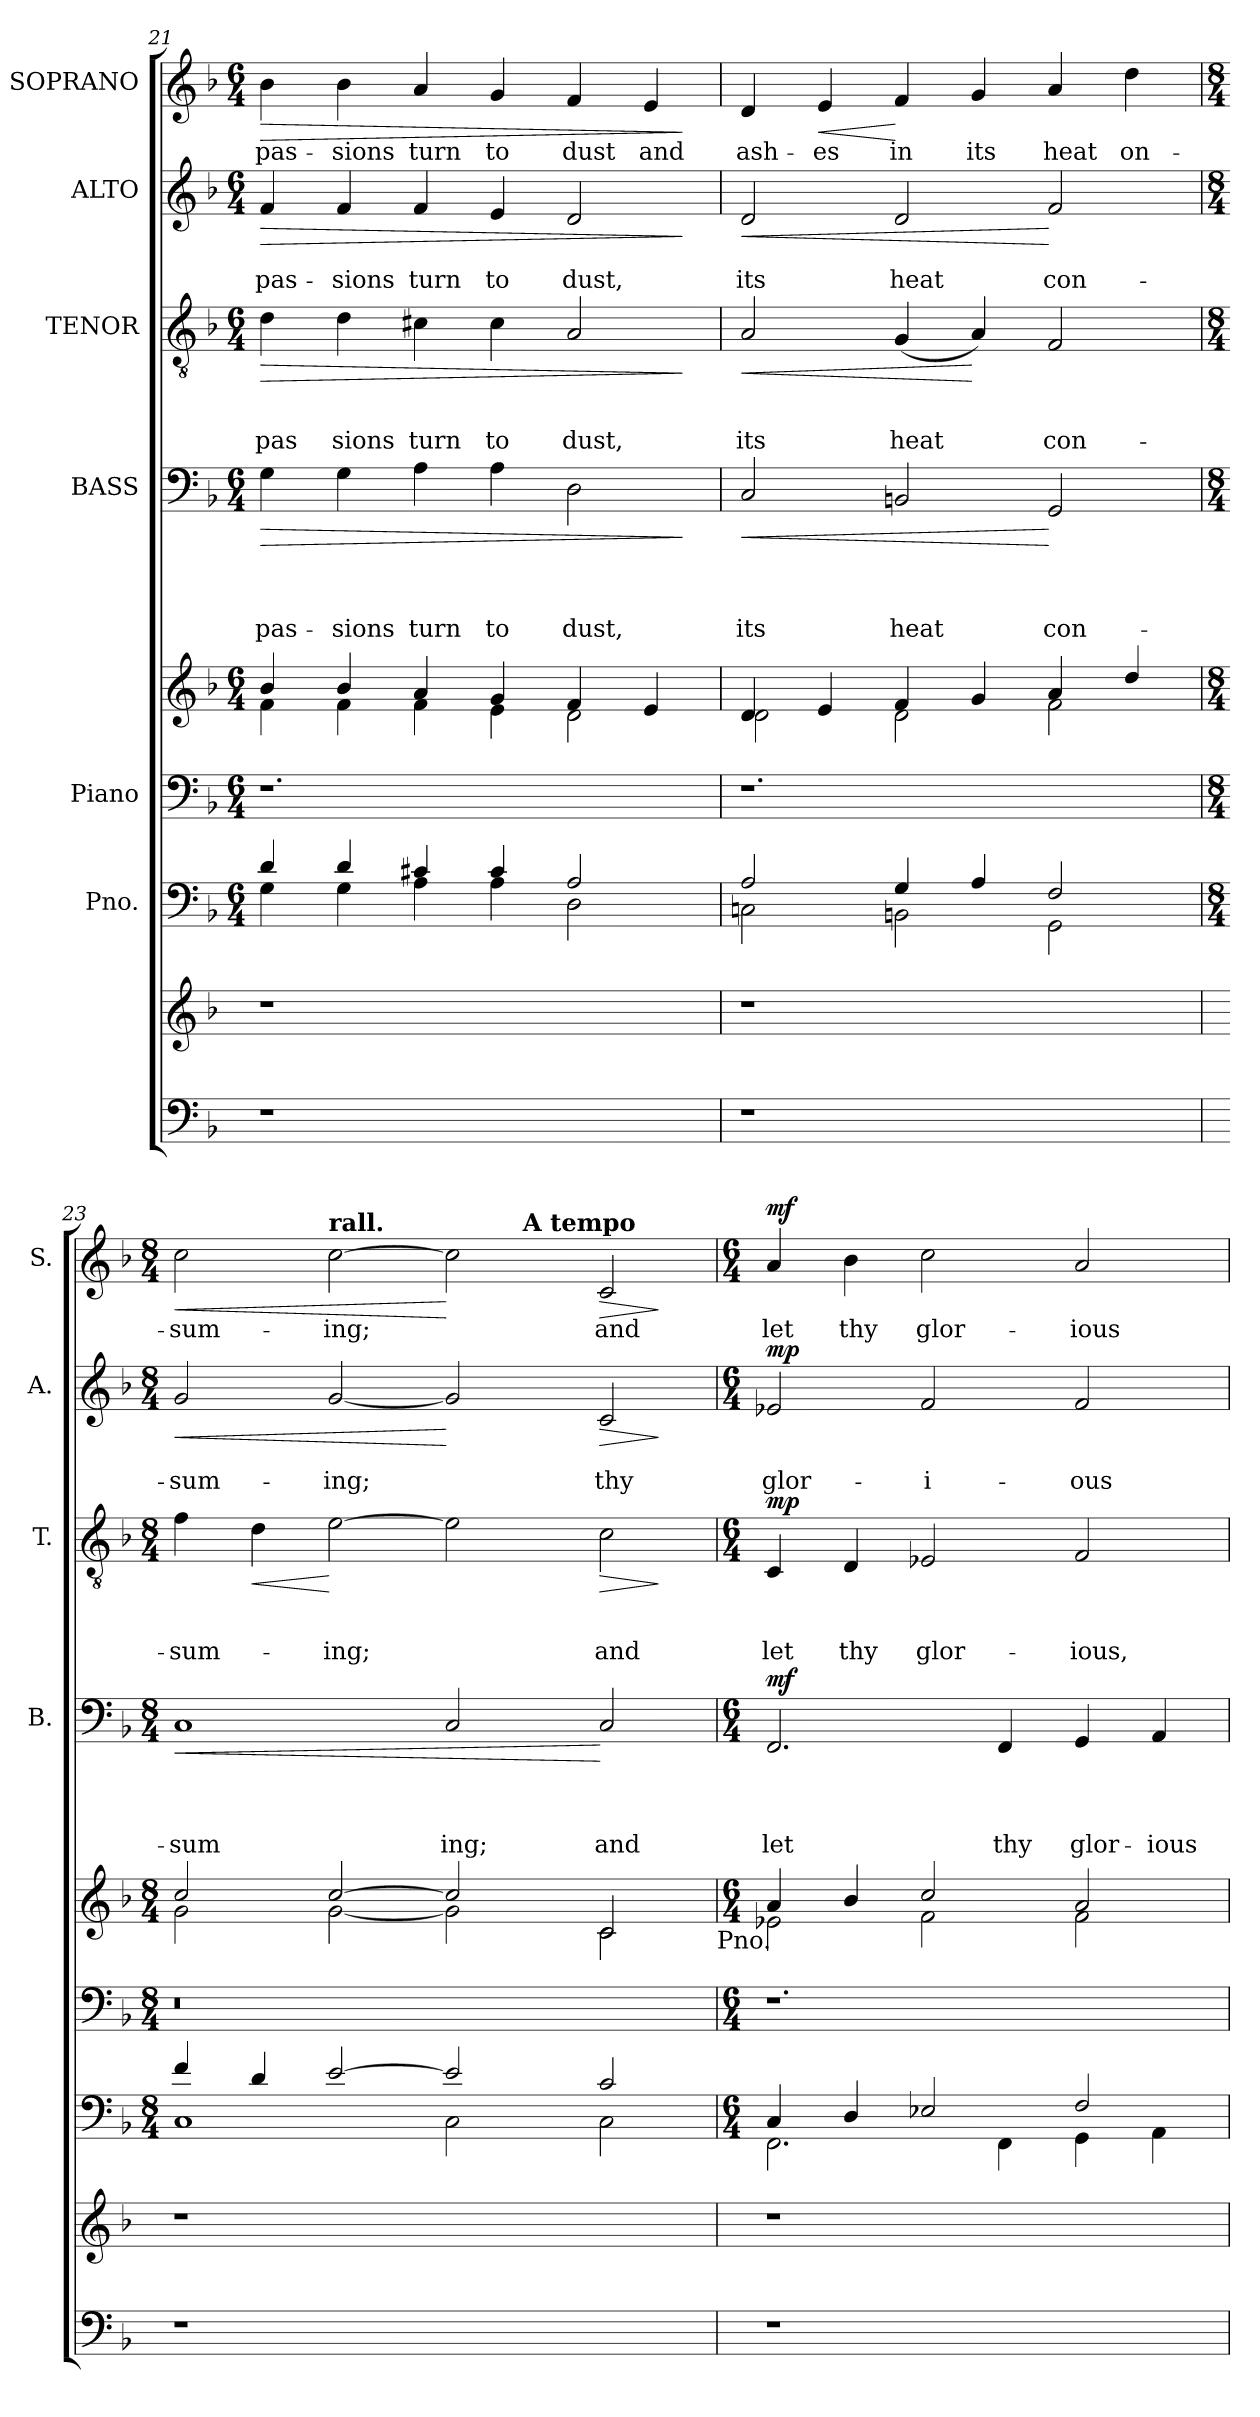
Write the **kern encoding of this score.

**kern	**kern	**kern	**kern	**kern	**kern	**text	**text	**text	**text	**dynam	**kern	**text	**text	**text	**dynam	**kern	**text	**text	**dynam	**kern	**text	**dynam
*part8	*part7	*part6	*part5	*part5	*part4	*part4	*part4	*part4	*part4	*part4	*part3	*part3	*part3	*part3	*part3	*part2	*part2	*part2	*part2	*part1	*part1	*part1
*staff9	*staff8	*staff7	*staff6	*staff5	*staff4	*staff4	*staff4	*staff4	*staff4	*staff4	*staff3	*staff3	*staff3	*staff3	*staff3	*staff2	*staff2	*staff2	*staff2	*staff1	*staff1	*staff1
*	*	*I"Pno.	*I"Piano	*	*I"BASS	*	*	*	*	*	*I"TENOR	*	*	*	*	*I"ALTO	*	*	*	*I"SOPRANO	*	*
*	*	*	*	*	*I'B.	*	*	*	*	*	*I'T.	*	*	*	*	*I'A.	*	*	*	*I'S.	*	*
*clefF4	*clefG2	*clefF4	*clefF4	*clefG2	*clefF4	*	*	*	*	*	*clefGv2	*	*	*	*	*clefG2	*	*	*	*clefG2	*	*
*k[b-]	*k[b-]	*k[b-]	*k[b-]	*k[b-]	*k[b-]	*	*	*	*	*	*k[b-]	*	*	*	*	*k[b-]	*	*	*	*k[b-]	*	*
*F:	*F:	*F:	*F:	*F:	*F:	*	*	*	*	*	*F:	*	*	*	*	*F:	*	*	*	*F:	*	*
*	*	*M6/4	*M6/4	*M6/4	*M6/4	*	*	*	*	*	*M6/4	*	*	*	*	*M6/4	*	*	*	*M6/4	*	*
=21	=21	=21	=21	=21	=21	=21	=21	=21	=21	=21	=21	=21	=21	=21	=21	=21	=21	=21	=21	=21	=21	=21
*	*	*^	*	*^	*	*	*	*	*	*	*	*	*	*	*	*	*	*	*	*	*	*
!	!	!	!	!	!	!	!	!	!	!	!LO:LY:b	!LO:HP:b	!	!	!	!LO:LY:b	!LO:HP:b	!	!	!LO:LY:b	!LO:HP:b	!	!LO:LY:b	!LO:HP:b
1r	1r	4d/	4G\	1.r	4b-/	4f\	4G\	.	.	.	pas-	>	4d\	.	.	pas	>	4f/	.	pas-	>	4b-\	pas-	>
!	!	!	!	!	!	!	!	!	!	!	!LO:LY:b	!	!	!	!	!LO:LY:b	!	!	!	!LO:LY:b	!	!	!LO:LY:b	!
.	.	4d/	4G\	.	4b-/	4f\	4G\	.	.	.	-sions	.	4d\	.	.	sions	.	4f/	.	-sions	.	4b-\	-sions	.
!	!	!	!	!	!	!	!	!	!	!	!LO:LY:b	!	!	!	!	!LO:LY:b	!	!	!	!LO:LY:b	!	!	!LO:LY:b	!
.	.	4c#X/	4A\	.	4a/	4f\	4A\	.	.	.	turn	.	4c#X\	.	.	turn	.	4f/	.	turn	.	4a/	turn	.
!	!	!	!	!	!	!	!	!	!	!	!LO:LY:b	!	!	!	!	!LO:LY:b	!	!	!	!LO:LY:b	!	!	!LO:LY:b	!
.	.	4c#/	4A\	.	4g/	4e\	4A\	.	.	.	to	.	4c#\	.	.	to	.	4e/	.	to	.	4g/	to	.
!	!	!	!	!	!	!	!	!	!	!	!LO:LY:b	!	!	!	!	!LO:LY:b	!	!	!	!LO:LY:b	!	!	!LO:LY:b	!
2ryy	2ryy	2A/	2D\	.	4f/	2d\	2D\	.	.	.	dust,	.	2A/	.	.	dust,	.	2d/	.	dust,	.	4f/	dust	.
!	!	!	!	!	!	!	!	!	!	!	!	!	!	!	!	!	!	!	!	!	!	!	!LO:LY:b	!
.	.	.	.	.	4e/	.	.	.	.	.	.	.	.	.	.	.	.	.	.	.	.	4e/	and	.
*	*	*v	*v	*	*v	*v	*	*	*	*	*	*	*	*	*	*	*	*	*	*	*	*	*	*
.	.	.	.	.	.	.	.	.	.	]	.	.	.	.	]	.	.	.	]	.	.	]
=22	=22	=22	=22	=22	=22	=22	=22	=22	=22	=22	=22	=22	=22	=22	=22	=22	=22	=22	=22	=22	=22	=22
*	*	*^	*	*^	*	*	*	*	*	*	*	*	*	*	*	*	*	*	*	*	*	*
!	!	!	!	!	!	!	!	!	!	!	!LO:LY:b	!LO:HP:b	!	!	!	!LO:LY:b	!LO:HP:b	!	!	!LO:LY:b	!LO:HP:b	!	!LO:LY:b	!
1r	1r	2A/	2Cn\	1.r	4d/	2d\	2C/	.	.	.	its	<	2A/	.	.	its	<	2d/	.	its	<	4d/	ash-	.
!	!	!	!	!	!	!	!	!	!	!	!	!	!	!	!	!	!	!	!	!	!	!	!LO:LY:b	!LO:HP:b
.	.	.	.	.	4e/	.	.	.	.	.	.	.	.	.	.	.	.	.	.	.	.	4e/	-es	<
!	!	!	!	!	!	!	!	!	!	!	!LO:LY:b	!	!	!	!	!LO:LY:b	!	!	!	!LO:LY:b	!	!	!LO:LY:b	!
.	.	4G/	2BBn\	.	4f/	2d\	2BBn/	.	.	.	heat	.	(<4G/	.	.	heat	.	2d/	.	heat	.	4f/	in	[
!	!	!	!	!	!	!	!	!	!	!	!	!	!	!	!	!	!	!	!	!	!	!	!LO:LY:b	!
.	.	4A/	.	.	4g/	.	.	.	.	.	.	.	4A/)	.	.	.	[	.	.	.	.	4g/	its	.
!	!	!	!	!	!	!	!	!	!	!	!LO:LY:b	!	!	!	!	!LO:LY:b	!	!	!	!LO:LY:b	!	!	!LO:LY:b	!
2ryy	2ryy	2F/	2GG\	.	4a/	2f\	2GG/	.	.	.	con-	[	2F/	.	.	con-	.	2f/	.	con-	[	4a/	heat	.
!	!	!	!	!	!	!	!	!	!	!	!	!	!	!	!	!	!	!	!	!	!	!	!LO:LY:b	!
.	.	.	.	.	4dd/	.	.	.	.	.	.	.	.	.	.	.	.	.	.	.	.	4dd\	on-	.
!!LO:PB:g=z
=23	=23	=23	=23	=23	=23	=23	=23	=23	=23	=23	=23	=23	=23	=23	=23	=23	=23	=23	=23	=23	=23	=23	=23	=23
*	*	*M8/4	*	*M8/4	*M8/4	*	*M8/4	*	*	*	*	*	*M8/4	*	*	*	*	*M8/4	*	*	*	*M8/4	*	*
!	!	!	!	!	!	!	!	!	!	!	!LO:LY:b	!LO:HP:b	!	!	!	!LO:LY:b	!	!	!	!LO:LY:b	!LO:HP:b	!	!LO:LY:b	!LO:HP:b
*	*	*	*	*	*	*	*	*	*	*	*	*	*	*	*	*	*	*	*	*	*	*^	*	*
1r	1r	4f/	1C	0r	2cc/	2g\	1C	.	.	.	-sum	<	4f\	.	.	-sum-	.	2g/	.	-sum-	<	2cc\	1ryy	-sum-	<
!	!	!	!	!	!	!	!	!	!	!	!	!	!	!	!	!	!LO:HP:b	!	!	!	!	!	!	!	!
.	.	4d/	.	.	.	.	.	.	.	.	.	.	4d\	.	.	.	<	.	.	.	.	.	.	.	.
!	!	!	!	!	!	!	!	!	!	!	!	!	!	!	!	!	!	!	!	!	!	!LO:TX:a:B:t=rall.	!	!	!
!	!	!	!	!	!	!	!	!	!	!	!	!	!	!	!	!LO:LY:b	!	!	!	!LO:LY:b	!	!	!	!LO:LY:b	!
.	.	[>2e/	.	.	[>2cc/	[<2g\	.	.	.	.	.	.	[>2e\	.	.	-ing;	[	[<2g/	.	-ing;	.	[>2cc\	.	-ing;	.
!	!	!	!	!	!	!	!	!	!	!	!LO:LY:b	!	!	!	!	!	!	!	!	!	!	!	!	!	!
1ryy	1ryy	2e/]	2C\	.	2cc/]	2g\]	2C/	.	.	.	ing;	.	2e\]	.	.	.	.	2g/]	.	.	[	2cc\]	4ryy	.	[
!	!	!	!	!	!	!	!	!	!	!	!	!	!	!	!	!	!	!	!	!	!	!	!LO:TX:a:B:t=A tempo	!	!
.	.	.	.	.	.	.	.	.	.	.	.	.	.	.	.	.	.	.	.	.	.	.	2.ryy	.	.
!	!	!	!	!	!	!	!	!	!	!	!LO:LY:b	!	!	!	!	!LO:LY:b	!LO:HP:b	!	!	!LO:LY:b	!LO:HP:b	!	!	!LO:LY:b	!LO:HP:b
.	.	2c/	2C\	.	2c/	2c\	2C/	.	.	.	and	[	2c\	.	.	and	>	2c/	.	thy	>	2c/	.	and	>
*	*	*v	*v	*	*v	*v	*	*	*	*	*	*	*	*	*	*	*	*	*	*	*	*	*	*	*
.	.	.	.	.	.	.	.	.	.	.	.	.	.	.	]	.	.	.	]	.	.	.	]
!	!	!	!	!LO:TX:b:t=Pno.	!	!	!	!	!	!	!	!	!	!	!	!	!	!	!	!	!	!	!
*	*	*	*	*	*	*	*	*	*	*	*	*	*	*	*	*	*	*	*	*v	*v	*	*
=24	=24	=24	=24	=24	=24	=24	=24	=24	=24	=24	=24	=24	=24	=24	=24	=24	=24	=24	=24	=24	=24	=24
*	*	*M6/4	*M6/4	*M6/4	*M6/4	*	*	*	*	*	*M6/4	*	*	*	*	*M6/4	*	*	*	*M6/4	*	*
*	*	*^	*	*^	*	*	*	*	*	*	*	*	*	*	*	*	*	*	*	*^	*	*
!	!	!	!	!	!	!	!	!	!	!	!LO:LY:b	!LO:DY:a	!	!	!	!LO:LY:b	!LO:DY:a	!	!	!LO:LY:b	!LO:DY:a	!	!	!LO:LY:b	!LO:DY:a
*	*	*	*	*	*	*	*	*	*	*	*	*	*	*	*	*	*	*	*	*	*	*v	*v	*	*
1r	1r	4C/	2.FF\	1.r	4a/	2e-X\	2.FF/	.	.	.	let	mf	4C/	.	.	let	mp	2e-X/	.	glor-	mp	4a/	let	mf
!	!	!	!	!	!	!	!	!	!	!	!	!	!	!	!	!LO:LY:b	!	!	!	!	!	!	!LO:LY:b	!
.	.	4D/	.	.	4b-/	.	.	.	.	.	.	.	4D/	.	.	thy	.	.	.	.	.	4b-\	thy	.
!	!	!	!	!	!	!	!	!	!	!	!	!	!	!	!	!LO:LY:b	!	!	!	!LO:LY:b	!	!	!LO:LY:b	!
.	.	2E-X/	.	.	2cc/	2f\	.	.	.	.	.	.	2E-X/	.	.	glor-	.	2f/	.	-i-	.	2cc\	glor-	.
!	!	!	!	!	!	!	!	!	!	!	!LO:LY:b	!	!	!	!	!	!	!	!	!	!	!	!	!
.	.	.	4FF\	.	.	.	4FF/	.	.	.	thy	.	.	.	.	.	.	.	.	.	.	.	.	.
!	!	!	!	!	!	!	!	!	!	!	!LO:LY:b	!	!	!	!	!LO:LY:b	!	!	!	!LO:LY:b	!	!	!LO:LY:b	!
2ryy	2ryy	4GG\	2F/	.	2a/	2f\	4GG/	.	.	.	glor-	.	2F/	.	.	-ious,	.	2f/	.	-ous	.	2a/	-ious	.
!	!	!	!	!	!	!	!	!	!	!	!LO:LY:b:rj	!	!	!	!	!	!	!	!	!	!	!	!	!
.	.	4AA\	.	.	.	.	4AA/	.	.	.	-ious	.	.	.	.	.	.	.	.	.	.	.	.	.
*	*	*v	*v	*	*v	*v	*	*	*	*	*	*	*	*	*	*	*	*	*	*	*	*	*	*
=	=	=	=	=	=	=	=	=	=	=	=	=	=	=	=	=	=	=	=	=	=	=
*-	*-	*-	*-	*-	*-	*-	*-	*-	*-	*-	*-	*-	*-	*-	*-	*-	*-	*-	*-	*-	*-	*-
